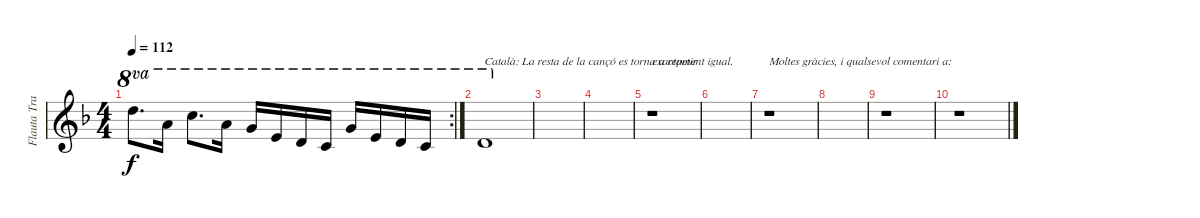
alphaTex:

\track ("Flauta Travessera" "Flauta Tra") {instrument flute}
\staff {score}
\tuning (E4 B3 G3 D3 A2 E2) {hide}
\rc 2
\ts (4 4)
\tempo 112
\clef g2
\ks dminor
22.1.8{d ot 8va dy f} 17.1.16{ot 8va} 20.1.8{d ot 8va} 17.1.16{ot 8va} 15.1.16{ot 8va} 12.1.16{ot 8va} 10.1.16{ot 8va} 8.1.16{ot 8va} 15.1.16{ot 8va} 12.1.16{ot 8va} 10.1.16{ot 8va} 8.1.16{ot 8va} |
10.1.1{ot 8va txt "Català: La resta de la cançó es torna a repetir"} |
|
|
r.1{txt "exactament igual."} |
|
r.1{txt "Moltes gràcies, i qualsevol comentari a:"} |
|
r.1 |
r.1{txt ""}
